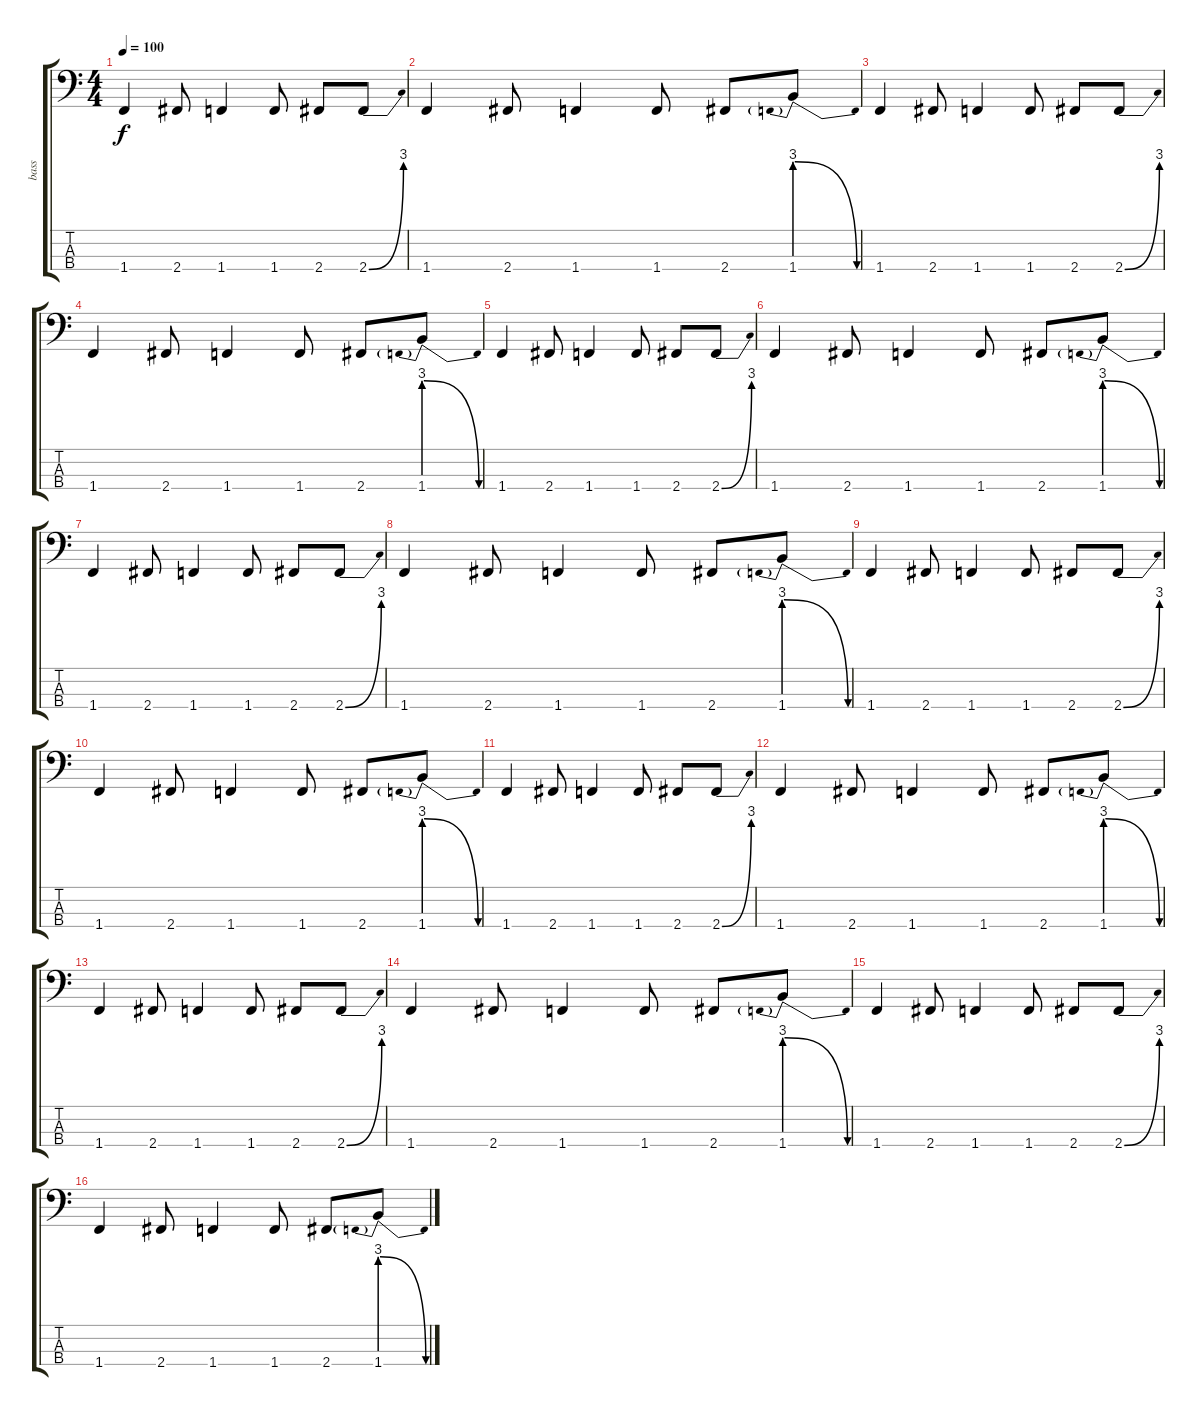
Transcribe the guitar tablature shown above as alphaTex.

\track ("bass" "bass") {instrument acousticbass}
\staff {score tabs}
\tuning (G2 D2 A1 E1) {hide}
\ts (4 4)
\tempo 100
\clef f4
\ks c
1.4.4{dy f} 2.4.8 1.4.4 1.4.8 2.4.8 2.4{be (bend 0 0 60 12)}.8 |
1.4.4 2.4.8 1.4.4 1.4.8 2.4.8 1.4{be (prebendrelease 0 12 60 0)}.8 |
1.4.4 2.4.8 1.4.4 1.4.8 2.4.8 2.4{be (bend 0 0 60 12)}.8 |
1.4.4 2.4.8 1.4.4 1.4.8 2.4.8 1.4{be (prebendrelease 0 12 60 0)}.8 |
1.4.4 2.4.8 1.4.4 1.4.8 2.4.8 2.4{be (bend 0 0 60 12)}.8 |
1.4.4 2.4.8 1.4.4 1.4.8 2.4.8 1.4{be (prebendrelease 0 12 60 0)}.8 |
1.4.4 2.4.8 1.4.4 1.4.8 2.4.8 2.4{be (bend 0 0 60 12)}.8 |
1.4.4 2.4.8 1.4.4 1.4.8 2.4.8 1.4{be (prebendrelease 0 12 60 0)}.8 |
1.4.4 2.4.8 1.4.4 1.4.8 2.4.8 2.4{be (bend 0 0 60 12)}.8 |
1.4.4 2.4.8 1.4.4 1.4.8 2.4.8 1.4{be (prebendrelease 0 12 60 0)}.8 |
1.4.4 2.4.8 1.4.4 1.4.8 2.4.8 2.4{be (bend 0 0 60 12)}.8 |
1.4.4 2.4.8 1.4.4 1.4.8 2.4.8 1.4{be (prebendrelease 0 12 60 0)}.8 |
1.4.4 2.4.8 1.4.4 1.4.8 2.4.8 2.4{be (bend 0 0 60 12)}.8 |
1.4.4 2.4.8 1.4.4 1.4.8 2.4.8 1.4{be (prebendrelease 0 12 60 0)}.8 |
1.4.4 2.4.8 1.4.4 1.4.8 2.4.8 2.4{be (bend 0 0 60 12)}.8 |
1.4.4 2.4.8 1.4.4 1.4.8 2.4.8 1.4{be (prebendrelease 0 12 60 0)}.8
